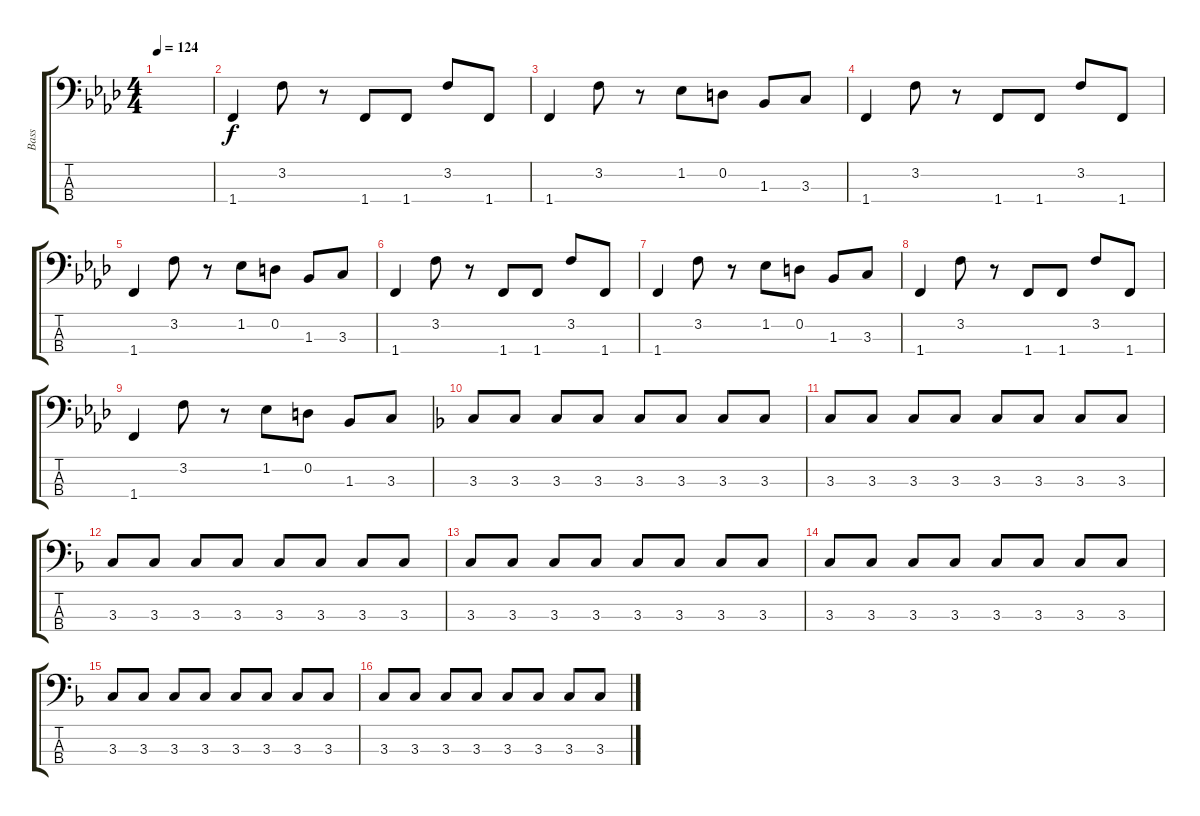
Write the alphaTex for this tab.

\track ("Bass" "Bass") {instrument electricbassfinger}
\staff {score tabs}
\tuning (G2 D2 A1 E1) {hide}
\ts (4 4)
\tempo 124
\clef f4
\ks fminor
|
1.4.4 3.2.8 r.8 1.4.8 1.4.8 3.2.8 1.4.8 |
1.4.4 3.2.8 r.8 1.2.8 0.2.8 1.3.8 3.3.8 |
1.4.4 3.2.8 r.8 1.4.8 1.4.8 3.2.8 1.4.8 |
1.4.4 3.2.8 r.8 1.2.8 0.2.8 1.3.8 3.3.8 |
1.4.4 3.2.8 r.8 1.4.8 1.4.8 3.2.8 1.4.8 |
1.4.4 3.2.8 r.8 1.2.8 0.2.8 1.3.8 3.3.8 |
1.4.4 3.2.8 r.8 1.4.8 1.4.8 3.2.8 1.4.8 |
1.4.4 3.2.8 r.8 1.2.8 0.2.8 1.3.8 3.3.8 |
\ks dminor
3.3.8 3.3.8 3.3.8 3.3.8 3.3.8 3.3.8 3.3.8 3.3.8 |
3.3.8 3.3.8 3.3.8 3.3.8 3.3.8 3.3.8 3.3.8 3.3.8 |
3.3.8 3.3.8 3.3.8 3.3.8 3.3.8 3.3.8 3.3.8 3.3.8 |
3.3.8 3.3.8 3.3.8 3.3.8 3.3.8 3.3.8 3.3.8 3.3.8 |
3.3.8 3.3.8 3.3.8 3.3.8 3.3.8 3.3.8 3.3.8 3.3.8 |
3.3.8 3.3.8 3.3.8 3.3.8 3.3.8 3.3.8 3.3.8 3.3.8 |
3.3.8 3.3.8 3.3.8 3.3.8 3.3.8 3.3.8 3.3.8 3.3.8
